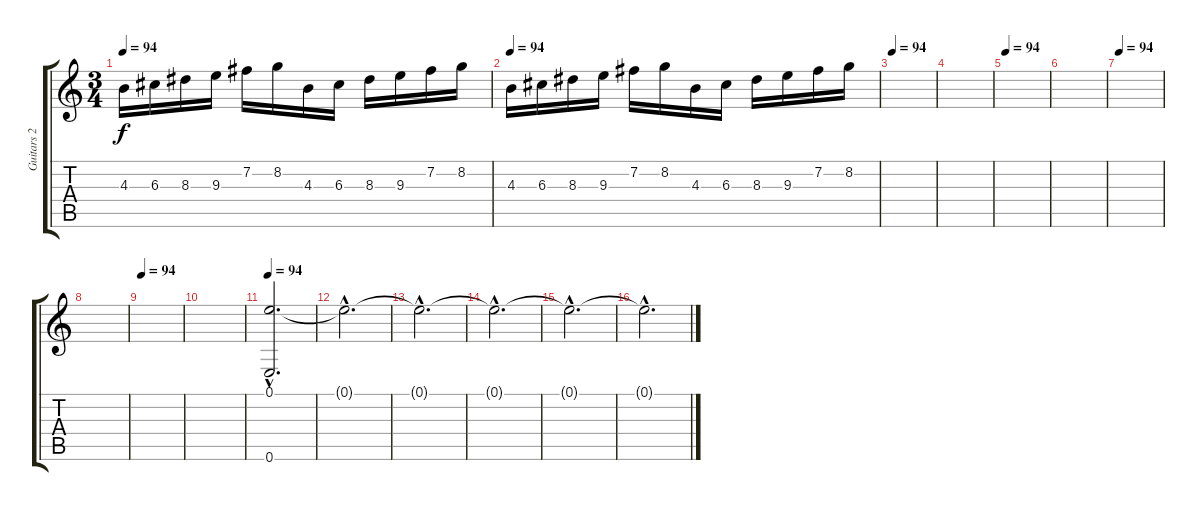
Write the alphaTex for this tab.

\track ("Guitars 2" "Guitars 2") {instrument overdrivenguitar}
\staff {score tabs}
\tuning (E4 B3 G3 D3 A2 E2) {hide}
\ts (3 4)
\tempo 94
\clef g2
\ks c
4.3.16{dy f} 6.3.16 8.3.16 9.3.16 7.2.16 8.2.16 4.3.16 6.3.16 8.3.16 9.3.16 7.2.16 8.2.16 |
\tempo 94
4.3.16 6.3.16 8.3.16 9.3.16 7.2.16 8.2.16 4.3.16 6.3.16 8.3.16 9.3.16 7.2.16 8.2.16 |
\tempo 94
|
|
\tempo 94
|
|
\tempo 94
|
|
\tempo 94
|
|
\tempo 94
(0.1{hac} 0.6{hac}).2{d} |
0.1{hac t}.2{d} |
0.1{hac t}.2{d} |
0.1{hac t}.2{d volume 0} |
0.1{hac t}.2{d} |
0.1{hac t}.2{d}
